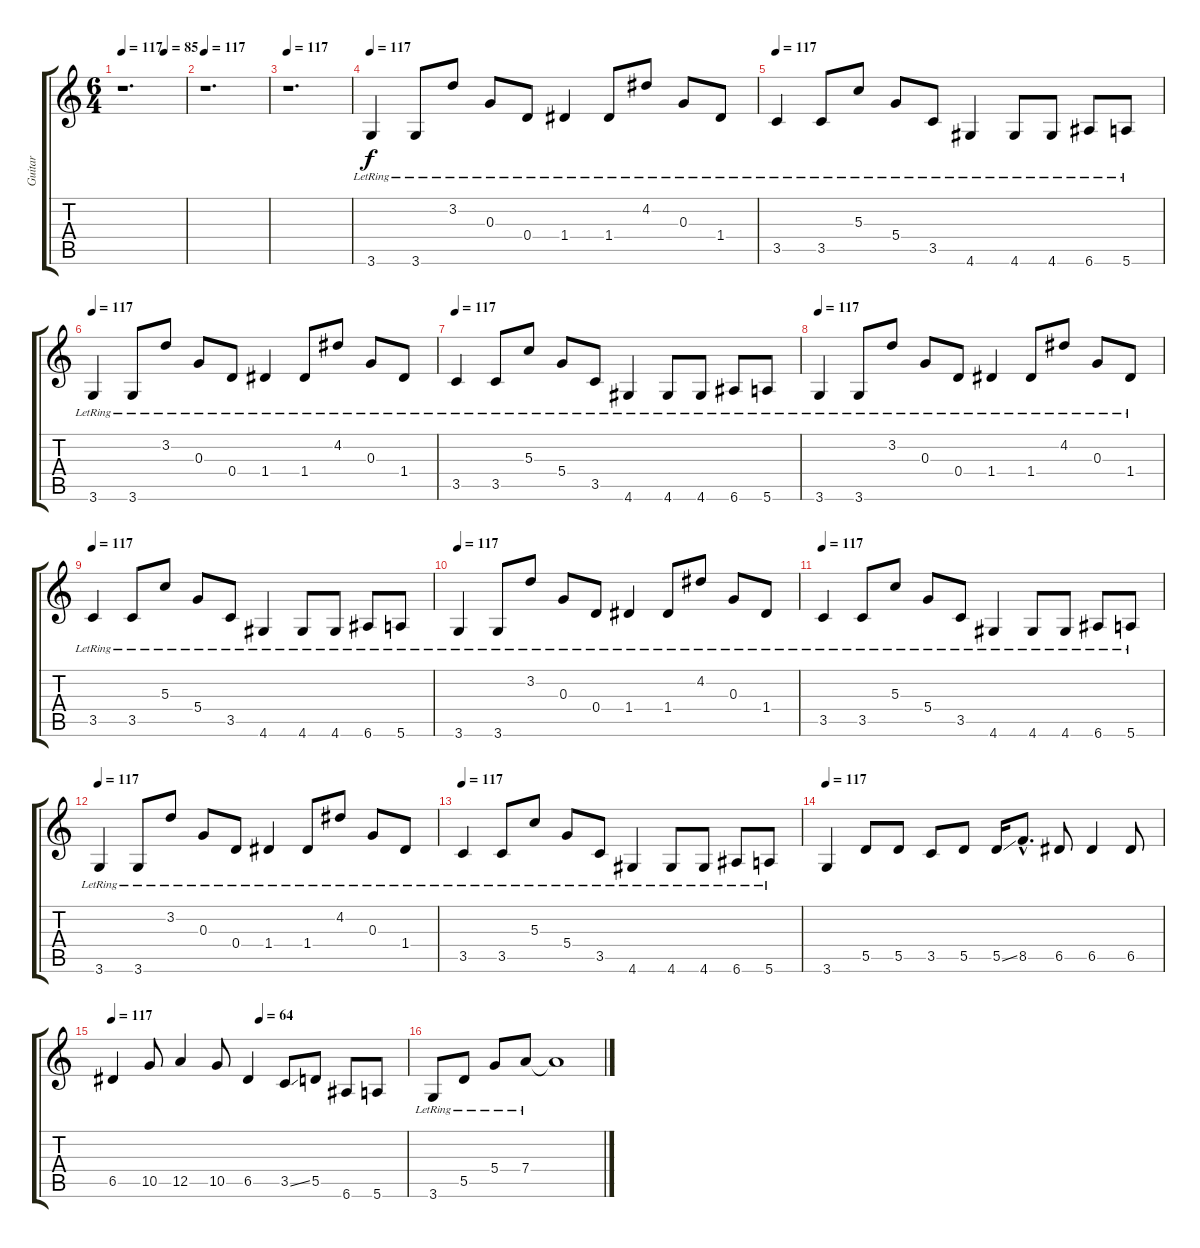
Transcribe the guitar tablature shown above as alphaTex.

\track ("Guitar" "Guitar") {instrument acousticguitarsteel}
\staff {score tabs}
\tuning (E4 B3 G3 D3 A2 E2) {hide}
\ts (6 4)
\tempo 117
\tempo (85 0.6666666666666666)
\clef g2
\ks c
r.1{d dy f} |
\tempo 117
r.1{d} |
\tempo 117
r.1{d} |
\tempo 117
3.6{lr}.4 3.6{lr}.8 3.2{lr}.8 0.3{lr}.8 0.4{lr}.8 1.4{lr}.4 1.4{lr}.8 4.2{lr}.8 0.3{lr}.8 1.4{lr}.8 |
\tempo 117
3.5{lr}.4 3.5{lr}.8 5.3{lr}.8 5.4{lr}.8 3.5{lr}.8 4.6{lr}.4 4.6{lr}.8 4.6{lr}.8 6.6{lr}.8 5.6{lr}.8 |
\tempo 117
3.6{lr}.4 3.6{lr}.8 3.2{lr}.8 0.3{lr}.8 0.4{lr}.8 1.4{lr}.4 1.4{lr}.8 4.2{lr}.8 0.3{lr}.8 1.4{lr}.8 |
\tempo 117
3.5{lr}.4 3.5{lr}.8 5.3{lr}.8 5.4{lr}.8 3.5{lr}.8 4.6{lr}.4 4.6{lr}.8 4.6{lr}.8 6.6{lr}.8 5.6{lr}.8 |
\tempo 117
3.6{lr}.4 3.6{lr}.8 3.2{lr}.8 0.3{lr}.8 0.4{lr}.8 1.4{lr}.4 1.4{lr}.8 4.2{lr}.8 0.3{lr}.8 1.4{lr}.8 |
\tempo 117
3.5{lr}.4 3.5{lr}.8 5.3{lr}.8 5.4{lr}.8 3.5{lr}.8 4.6{lr}.4 4.6{lr}.8 4.6{lr}.8 6.6{lr}.8 5.6{lr}.8 |
\tempo 117
3.6{lr}.4 3.6{lr}.8 3.2{lr}.8 0.3{lr}.8 0.4{lr}.8 1.4{lr}.4 1.4{lr}.8 4.2{lr}.8 0.3{lr}.8 1.4{lr}.8 |
\tempo 117
3.5{lr}.4 3.5{lr}.8 5.3{lr}.8 5.4{lr}.8 3.5{lr}.8 4.6{lr}.4 4.6{lr}.8 4.6{lr}.8 6.6{lr}.8 5.6{lr}.8 |
\tempo 117
3.6{lr}.4 3.6{lr}.8 3.2{lr}.8 0.3{lr}.8 0.4{lr}.8 1.4{lr}.4 1.4{lr}.8 4.2{lr}.8 0.3{lr}.8 1.4{lr}.8 |
\tempo 117
3.5{lr}.4 3.5{lr}.8 5.3{lr}.8 5.4{lr}.8 3.5{lr}.8 4.6{lr}.4 4.6{lr}.8 4.6{lr}.8 6.6{lr}.8 5.6{lr}.8 |
\tempo 117
3.6.4 5.5.8 5.5.8 3.5.8 5.5.8 5.5{ss}.16 8.5{hac}.8{d} 6.5.8 6.5.4 6.5.8 |
\tempo 117
\tempo (64 0.5)
6.5.4 10.5.8 12.5.4 10.5.8 6.5.4 3.5{ss}.8 5.5.8 6.6.8 5.6.8 |
3.6{lr}.8 5.5{lr}.8 5.4{lr}.8 7.4{lr}.8 7.4{t}.1
